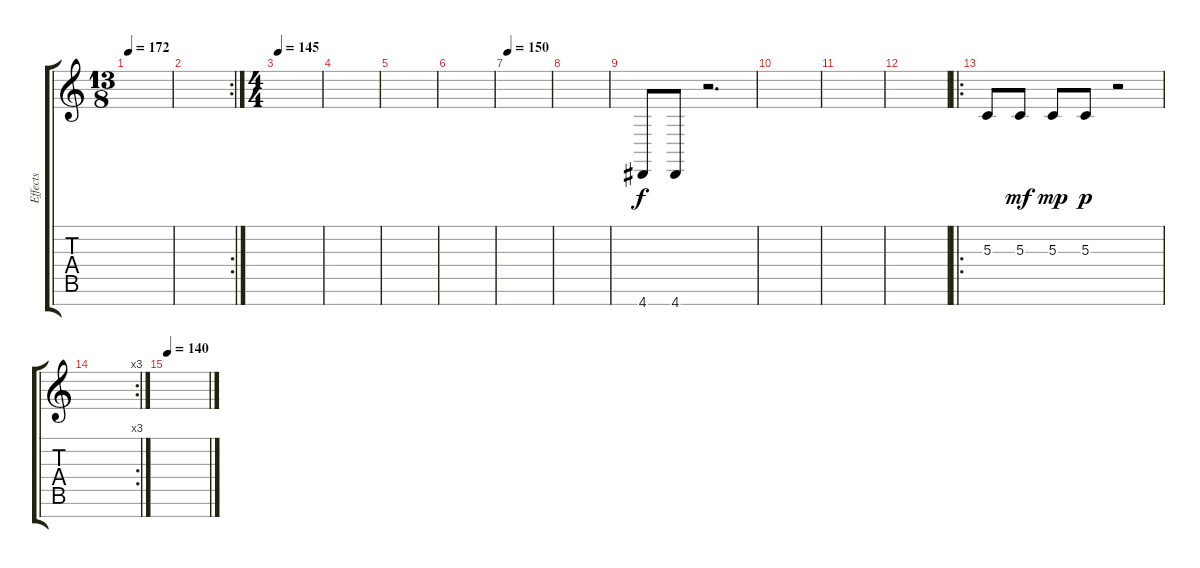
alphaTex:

\track ("Effects" "Effects") {instrument taikodrum}
\staff {score tabs}
\tuning (E4 B3 G3 D3 A2 E2 B1) {hide}
\ts (13 8)
\tempo 172
\clef g2
\ks c
|
\rc 2
|
\ts (4 4)
\tempo 145
|
|
|
|
\tempo 150
|
|
4.7.8 4.7.8 r.2{d} |
|
|
|
\ro
5.3.8{instrument agogo} 5.3.8{dy mf} 5.3.8{dy mp} 5.3.8{dy p} r.2 |
\rc 3
|
\tempo 140
